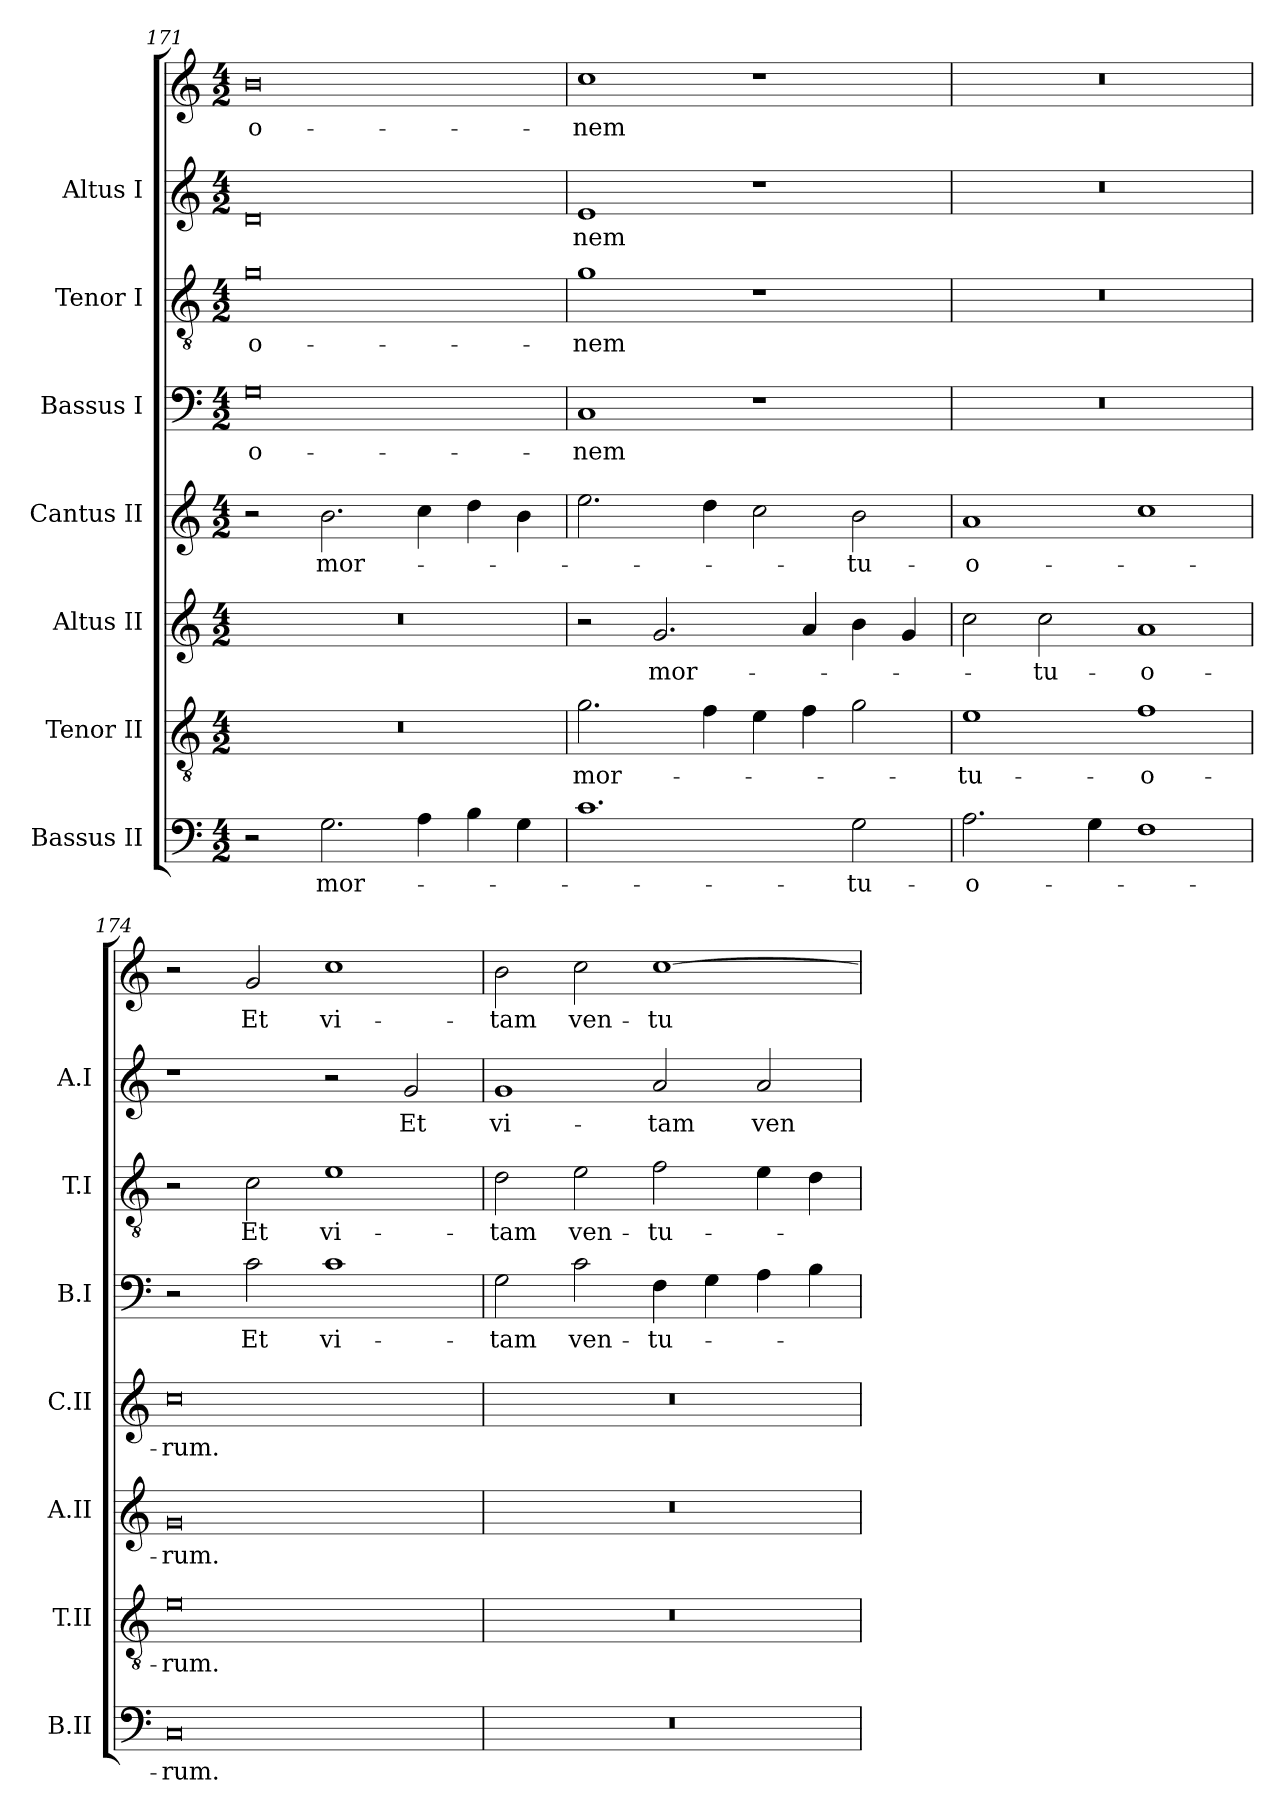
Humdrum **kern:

**kern	**text	**kern	**text	**kern	**text	**kern	**text	**kern	**text	**kern	**text	**kern	**text	**kern	**text
*part8	*part8	*part7	*part7	*part6	*part6	*part5	*part5	*part4	*part4	*part3	*part3	*part2	*part2	*part1	*part1
*staff8	*staff8	*staff7	*staff7	*staff6	*staff6	*staff5	*staff5	*staff4	*staff4	*staff3	*staff3	*staff2	*staff2	*staff1	*staff1
*I"Bassus II	*	*I"Tenor II	*	*I"Altus II	*	*I"Cantus II	*	*I"Bassus I	*	*I"Tenor I	*	*I"Altus I	*	*	*
*I'B.II	*	*I'T.II	*	*I'A.II	*	*I'C.II	*	*I'B.I	*	*I'T.I	*	*I'A.I	*	*	*
*clefF4	*	*clefGv2	*	*clefG2	*	*clefG2	*	*clefF4	*	*clefGv2	*	*clefG2	*	*clefG2	*
*	*	*ITrd7c12	*	*	*	*	*	*	*	*ITrd7c12	*	*	*	*	*
*k[]	*	*k[]	*	*k[]	*	*k[]	*	*k[]	*	*k[]	*	*k[]	*	*k[]	*
*C:	*	*C:	*	*C:	*	*C:	*	*C:	*	*C:	*	*C:	*	*C:	*
*M4/2	*	*M4/2	*	*M4/2	*	*M4/2	*	*M4/2	*	*M4/2	*	*M4/2	*	*M4/2	*
=171	=171	=171	=171	=171	=171	=171	=171	=171	=171	=171	=171	=171	=171	=171	=171
2r	.	0r	.	0r	.	2r	.	0G\	-o-	0G\	-o-	0d/	.	0b\	-o-
2.G\	mor-	.	.	.	.	2.b\	mor-	.	.	.	.	.	.	.	.
4A\	.	.	.	.	.	4cc\	.	.	.	.	.	.	.	.	.
4B\	.	.	.	.	.	4dd\	.	.	.	.	.	.	.	.	.
4G\	.	.	.	.	.	4b\	.	.	.	.	.	.	.	.	.
=172	=172	=172	=172	=172	=172	=172	=172	=172	=172	=172	=172	=172	=172	=172	=172
1.c\	.	2.G\	mor-	2r	.	2.ee\	.	1C/	-nem	1G\	-nem	1e/	-nem	1cc\	-nem
.	.	.	.	2.g/	mor-	.	.	.	.	.	.	.	.	.	.
.	.	4F\	.	.	.	4dd\	.	.	.	.	.	.	.	.	.
.	.	4E\	.	.	.	2cc\	.	1r	.	1r	.	1r	.	1r	.
.	.	4F\	.	4a/	.	.	.	.	.	.	.	.	.	.	.
2G\	-tu-	2G\	.	4b\	.	2b\	-tu-	.	.	.	.	.	.	.	.
.	.	.	.	4g/	.	.	.	.	.	.	.	.	.	.	.
=173	=173	=173	=173	=173	=173	=173	=173	=173	=173	=173	=173	=173	=173	=173	=173
2.A\	-o-	1E\	-tu-	2cc\	.	1a/	-o-	0r	.	0r	.	0r	.	0r	.
.	.	.	.	2cc\	-tu-	.	.	.	.	.	.	.	.	.	.
4G\	.	.	.	.	.	.	.	.	.	.	.	.	.	.	.
1F\	.	1F\	-o-	1a/	-o-	1cc\	.	.	.	.	.	.	.	.	.
=174	=174	=174	=174	=174	=174	=174	=174	=174	=174	=174	=174	=174	=174	=174	=174
0C/	-rum.	0E\	-rum.	0g/	-rum.	0cc\	-rum.	2r	.	2r	.	1r	.	2r	.
.	.	.	.	.	.	.	.	2c\	Et	2C\	Et	.	.	2g/	Et
.	.	.	.	.	.	.	.	1c\	vi-	1E\	vi-	2r	.	1cc\	vi-
.	.	.	.	.	.	.	.	.	.	.	.	2g/	Et	.	.
=175	=175	=175	=175	=175	=175	=175	=175	=175	=175	=175	=175	=175	=175	=175	=175
0r	.	0r	.	0r	.	0r	.	2G\	-tam	2D\	-tam	1g/	vi-	2b\	-tam
.	.	.	.	.	.	.	.	2c\	ven-	2E\	ven-	.	.	2cc\	ven-
.	.	.	.	.	.	.	.	4F\	-tu-	2F\	-tu-	2a/	-tam	[1cc\	-tu-
.	.	.	.	.	.	.	.	4G\	.	.	.	.	.	.	.
.	.	.	.	.	.	.	.	4A\	.	4E\	.	2a/	ven-	.	.
.	.	.	.	.	.	.	.	4B\	.	4D\	.	.	.	.	.
=	=	=	=	=	=	=	=	=	=	=	=	=	=	=	=
*-	*-	*-	*-	*-	*-	*-	*-	*-	*-	*-	*-	*-	*-	*-	*-
